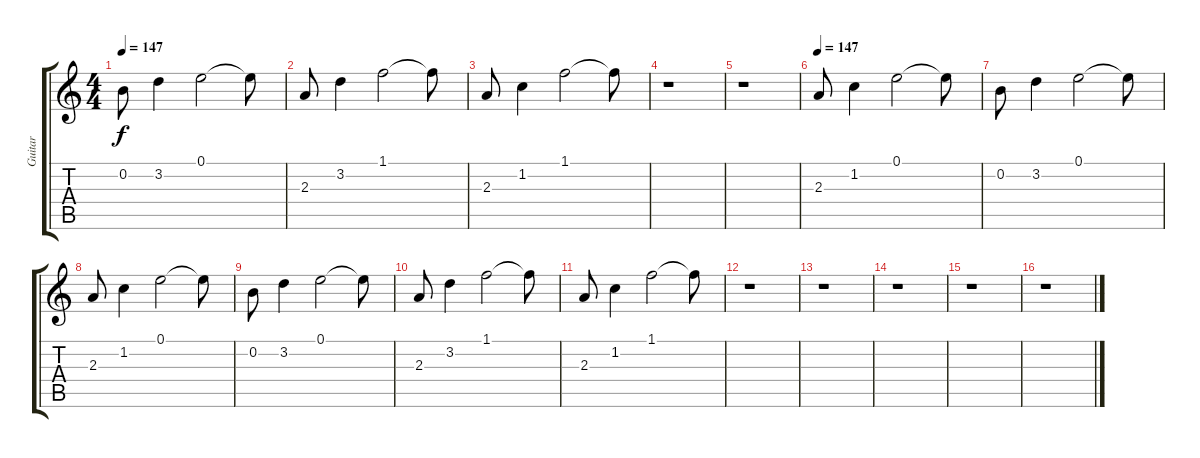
\track ("Guitar" "Guitar") {instrument acousticguitarsteel}
\staff {score tabs}
\tuning (E4 B3 G3 D3 A2 E2) {hide}
\ts (4 4)
\tempo 147
\clef g2
\ks c
0.2.8{dy f} 3.2.4 0.1.2 0.1{t}.8 |
2.3.8 3.2.4 1.1.2 1.1{t}.8 |
2.3.8 1.2.4 1.1.2 1.1{t}.8 |
r.1 |
r.1 |
\tempo 147
2.3.8 1.2.4 0.1.2 0.1{t}.8 |
0.2.8 3.2.4 0.1.2 0.1{t}.8 |
2.3.8 1.2.4 0.1.2 0.1{t}.8 |
0.2.8 3.2.4 0.1.2 0.1{t}.8 |
2.3.8 3.2.4 1.1.2 1.1{t}.8 |
2.3.8 1.2.4 1.1.2 1.1{t}.8 |
r.1 |
r.1 |
r.1 |
r.1 |
r.1
